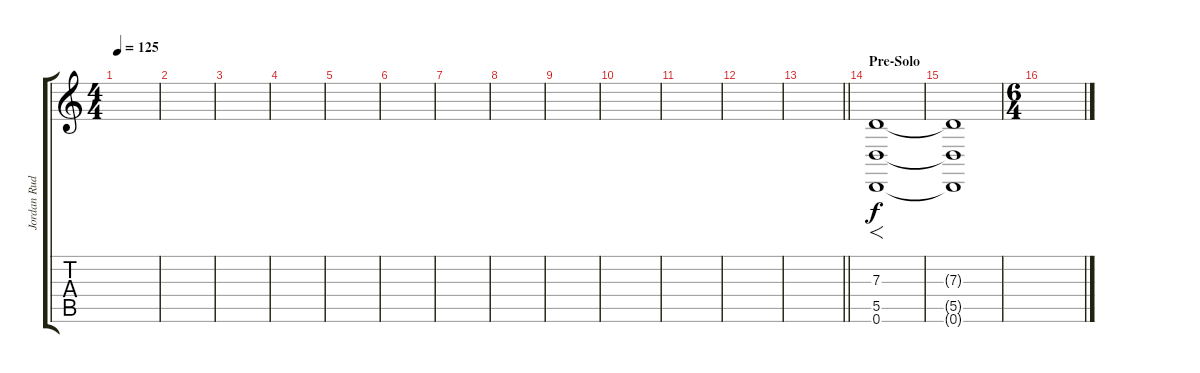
\track ("Jordan Rudess left?" "Jordan Rud") {instrument stringensemble1}
\staff {score tabs}
\tuning (E4 B3 G3 D3 A2 D2) {hide}
\ts (4 4)
\tempo 125
\clef g2
\ks c
|
|
|
|
|
|
|
|
|
|
|
|
\barLineRight lightlight
|
\section ("" "Pre-Solo")
(7.3 5.5 0.6).1{f instrument stringensemble2} |
(7.3{t} 5.5{t} 0.6{t}).1 |
\ts (6 4)
